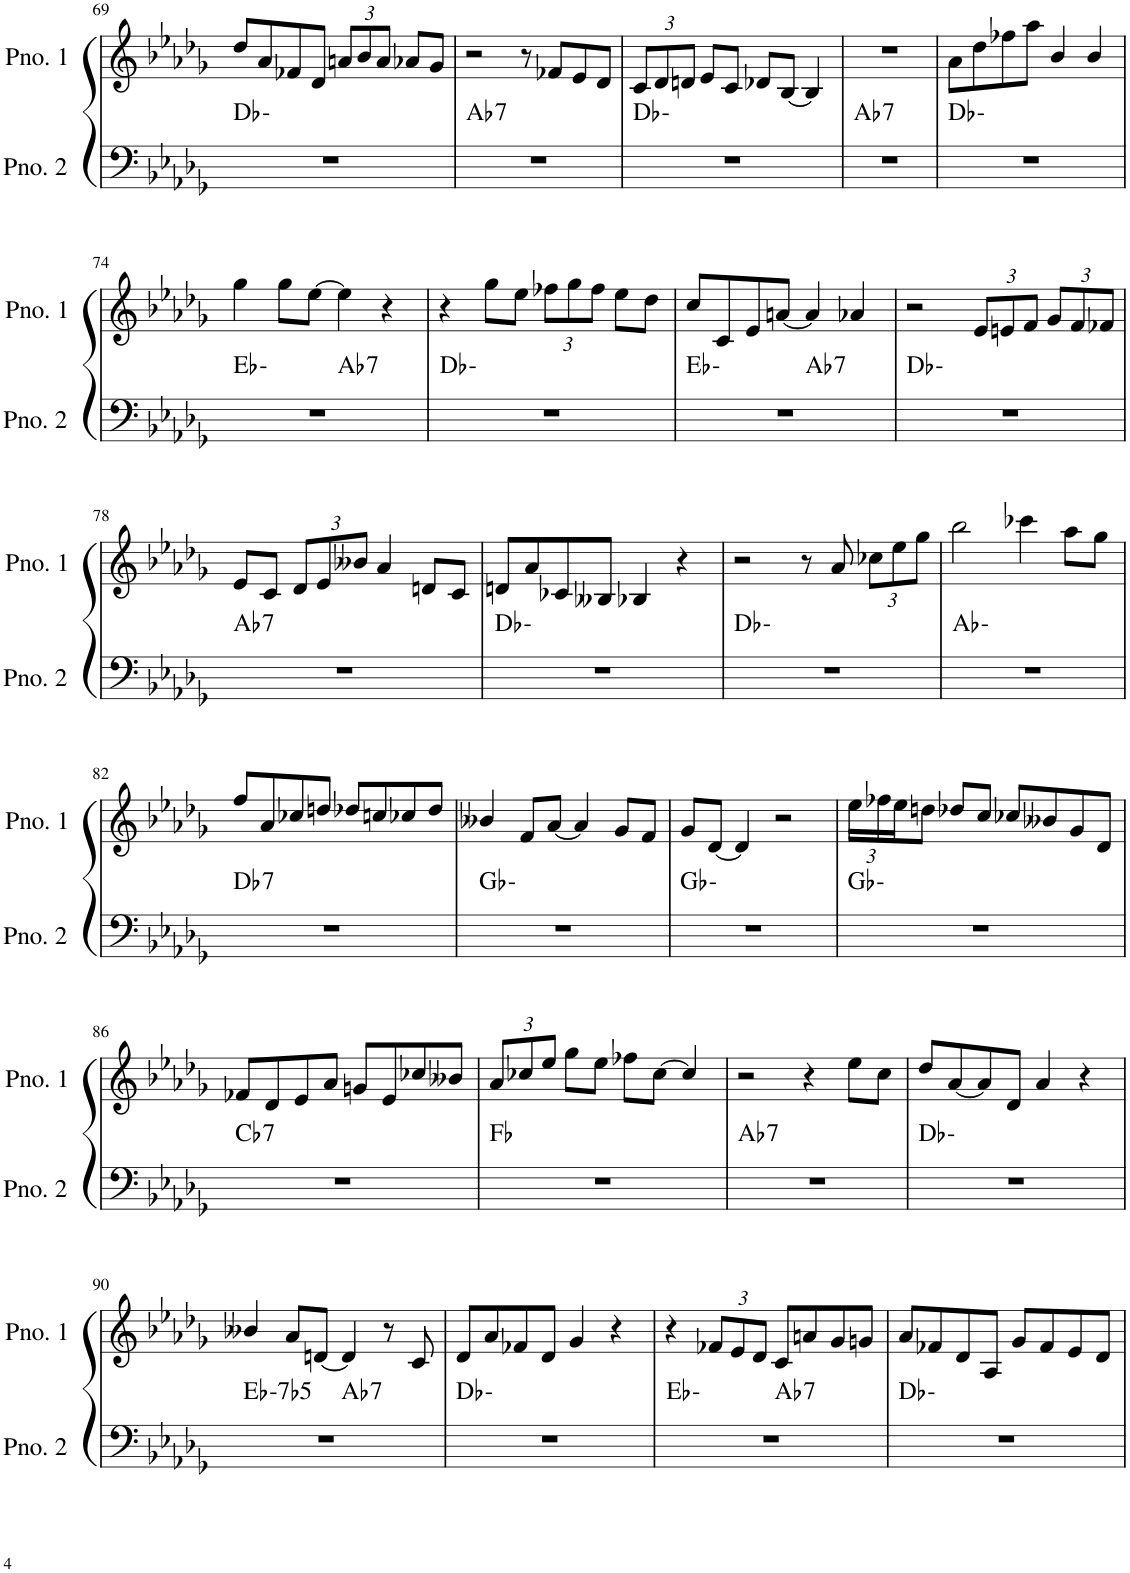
**kern	**harte	**kern
*part2	*part2	*part1
*staff2	*	*staff1
*I"ピアノ 2	*	*I"ピアノ 1
!!LO:PB:g=z
*clefF4	*	*clefG2
*k[b-e-a-d-g-]	*	*k[b-e-a-d-g-]
*M4/4	*	*M4/4
=69	=69	=69
1r	Db:min	8dd-/L
.	.	8a-/
.	.	8f-X/
.	.	8d-/J
*	*	*Xbrackettup
.	.	12an/L
.	.	12b-/
.	.	12a/J
.	.	8a-X/L
.	.	8g-/J
=70	=70	=70
!	!LO:H:kt=7	!
1r	Ab:7	2r
.	.	8r
.	.	8f-X/L
.	.	8e-/
.	.	8d-/J
=71	=71	=71
1r	Db:min	12c/L
.	.	12d-/
.	.	12dn/J
.	.	8e-/L
.	.	8c/J
.	.	8d-X/L
.	.	[8B-/J
.	.	4B-/]
=72	=72	=72
!	!LO:H:kt=7	!
1r	Ab:7	1r
=73	=73	=73
1r	Db:min	8a-\L
.	.	8dd-\
.	.	8ff-X\
.	.	8aa-\J
.	.	4b-/
.	.	4b-/
!!LO:LB:g=z
=74	=74	=74
*^	*	*
1r	2ryy	Eb:min	4gg-\
.	.	.	8gg-\L
.	.	.	[8ee-\J
!	!	!LO:H:kt=7	!
.	2ryy	Ab:7	4ee-\]
.	.	.	4r
*v	*v	*	*
=75	=75	=75
1r	Db:min	4r
.	.	8gg-\L
.	.	8ee-\J
.	.	12ff-X\L
.	.	12gg-\
.	.	12ff-\J
.	.	8ee-\L
.	.	8dd-\J
=76	=76	=76
*^	*	*
1r	2ryy	Eb:min	8cc/L
.	.	.	8c/
.	.	.	8e-/
.	.	.	[8an/J
!	!	!LO:H:kt=7	!
.	2ryy	Ab:7	4a/]
.	.	.	4a-X/
*v	*v	*	*
=77	=77	=77
1r	Db:min	2r
.	.	12e-/L
.	.	12en/
.	.	12f/J
.	.	12g-/L
.	.	12f/
.	.	12f-X/J
!!LO:LB:g=z
=78	=78	=78
!	!LO:H:kt=7	!
1r	Ab:7	8e-/L
.	.	8c/J
.	.	12d-/L
.	.	12e-/
.	.	12b--X/J
.	.	4a-/
.	.	8dn/L
.	.	8c/J
=79	=79	=79
1r	Db:min	8dn/L
.	.	8a-/
.	.	8c-X/
.	.	8B--X/J
.	.	4B-X/
.	.	4r
=80	=80	=80
1r	Db:min	2r
.	.	8r
.	.	8a-/
.	.	12cc-X\L
.	.	12ee-\
.	.	12gg-\J
=81	=81	=81
1r	Ab:min	2bb-\
.	.	4ccc-X\
.	.	8aa-\L
.	.	8gg-\J
!!LO:LB:g=z
=82	=82	=82
!	!LO:H:kt=7	!
1r	Db:7	8ff/L
.	.	8a-/
.	.	8cc-X/
.	.	8ddn/J
.	.	8dd-X/L
.	.	8ccn/
.	.	8cc-X/
.	.	8dd-/J
=83	=83	=83
1r	Gb:min	4b--X/
.	.	8f/L
.	.	[8a-/J
.	.	4a-/]
.	.	8g-/L
.	.	8f/J
=84	=84	=84
1r	Gb:min	8g-/L
.	.	[8d-/J
.	.	4d-/]
.	.	2r
=85	=85	=85
1r	Gb:min	24ee-\LL
.	.	24ff-X\
.	.	24ee-\J
.	.	8ddn\J
.	.	8dd-X/L
.	.	8cc/J
.	.	8cc-X/L
.	.	8b--X/
.	.	8g-/
.	.	8d-/J
!!LO:LB:g=z
=86	=86	=86
!	!LO:H:kt=7	!
1r	Cb:7	8f-X/L
.	.	8d-/
.	.	8e-/
.	.	8a-/J
.	.	8gn/L
.	.	8e-/
.	.	8cc-X/
.	.	8b--X/J
=87	=87	=87
1r	Fb:maj	12a-/L
.	.	12cc-X/
.	.	12ee-/J
.	.	8gg-\L
.	.	8ee-\J
.	.	8ff-X\L
.	.	[8cc-\J
.	.	4cc-/]
=88	=88	=88
!	!LO:H:kt=7	!
1r	Ab:7	2r
.	.	4r
.	.	8ee-\L
.	.	8cc\J
=89	=89	=89
1r	Db:min	8dd-/L
.	.	[8a-/
.	.	8a-/]
.	.	8d-/J
.	.	4a-/
.	.	4r
!!LO:LB:g=z
=90	=90	=90
!	!LO:H:kt=-7b5	!
*^	*	*
1r	2ryy	Eb:hdim7	4b--X/
.	.	.	8a-/L
.	.	.	[8dn/J
!	!	!LO:H:kt=7	!
.	2ryy	Ab:7	4d/]
.	.	.	8r
.	.	.	8c/
*v	*v	*	*
=91	=91	=91
1r	Db:min	8d-/L
.	.	8a-/
.	.	8f-X/
.	.	8d-/J
.	.	4g-/
.	.	4r
=92	=92	=92
*^	*	*
1r	2ryy	Eb:min	4r
.	.	.	12f-X/L
.	.	.	12e-/
.	.	.	12d-/J
!	!	!LO:H:kt=7	!
.	2ryy	Ab:7	8c/L
.	.	.	8an/
.	.	.	8g-/
.	.	.	8gn/J
*v	*v	*	*
=93	=93	=93
1r	Db:min	8a-/L
.	.	8f-X/
.	.	8d-/
.	.	8A-/J
.	.	8g-/L
.	.	8f-/
.	.	8e-/
.	.	8d-/J
=	=	=
*-	*-	*-
